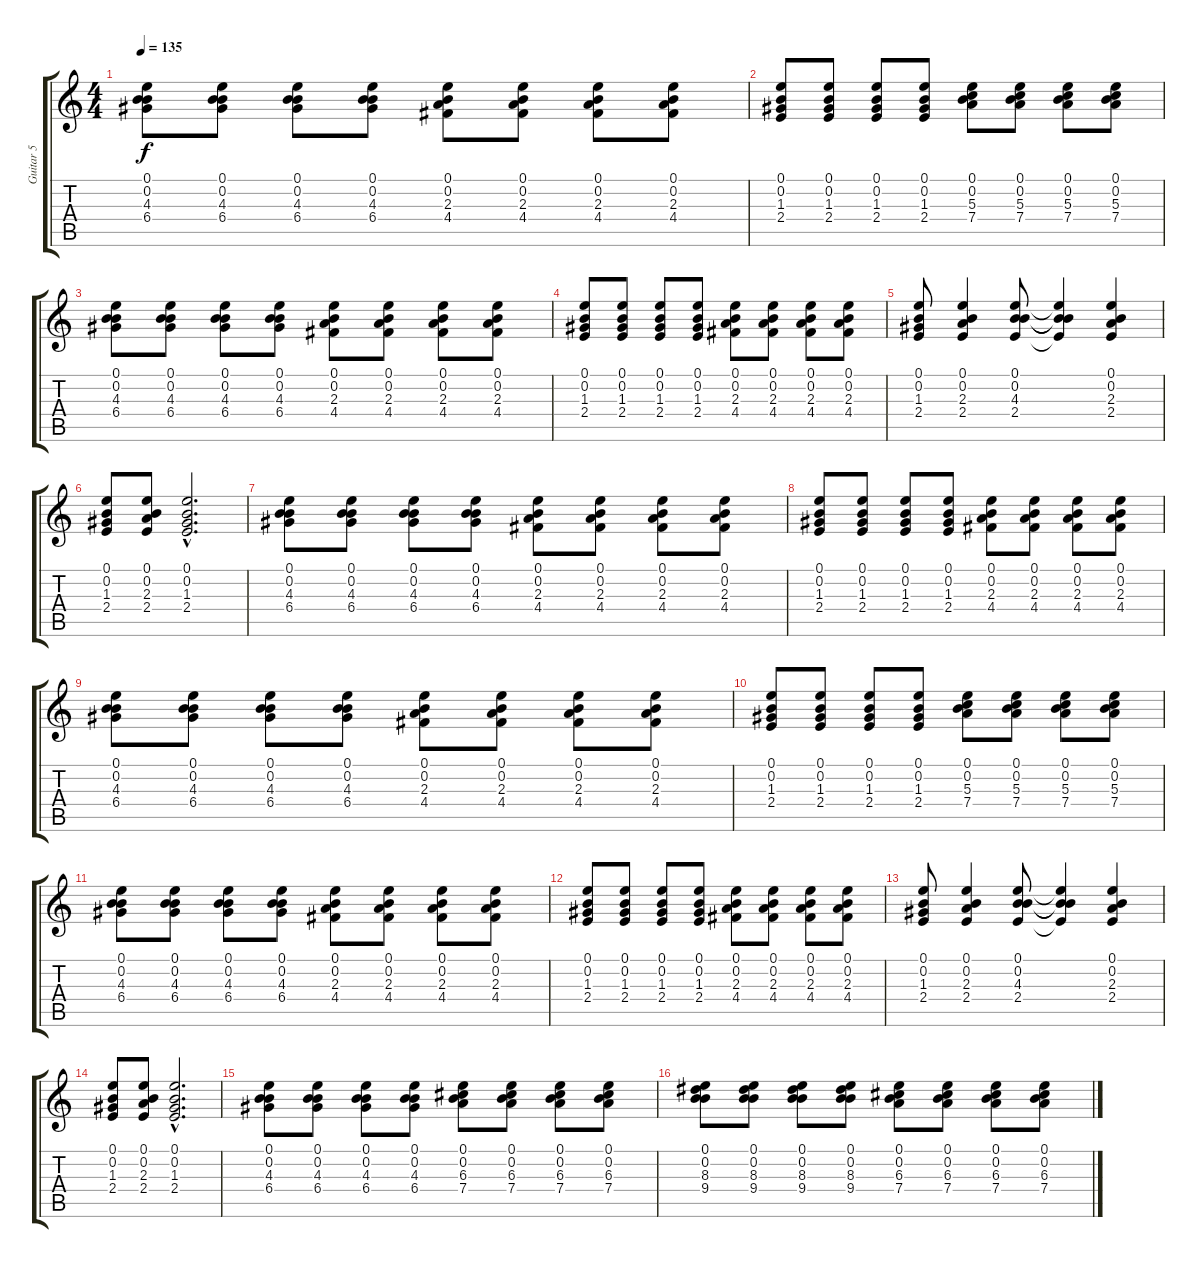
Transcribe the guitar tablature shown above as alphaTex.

\track ("Guitar 5" "Guitar 5") {instrument distortionguitar}
\staff {score tabs}
\tuning (E4 B3 G3 D3 A2 E2) {hide}
\ts (4 4)
\tempo 135
\clef g2
\ks c
(0.1 0.2 4.3 6.4).8{dy f} (0.1 0.2 4.3 6.4).8 (0.1 0.2 4.3 6.4).8 (0.1 0.2 4.3 6.4).8 (0.1 0.2 2.3 4.4).8 (0.1 0.2 2.3 4.4).8 (0.1 0.2 2.3 4.4).8 (0.1 0.2 2.3 4.4).8 |
(0.1 0.2 1.3 2.4).8 (0.1 0.2 1.3 2.4).8 (0.1 0.2 1.3 2.4).8 (0.1 0.2 1.3 2.4).8 (0.1 0.2 5.3 7.4).8 (0.1 0.2 5.3 7.4).8 (0.1 0.2 5.3 7.4).8 (0.1 0.2 5.3 7.4).8 |
(0.1 0.2 4.3 6.4).8 (0.1 0.2 4.3 6.4).8 (0.1 0.2 4.3 6.4).8 (0.1 0.2 4.3 6.4).8 (0.1 0.2 2.3 4.4).8 (0.1 0.2 2.3 4.4).8 (0.1 0.2 2.3 4.4).8 (0.1 0.2 2.3 4.4).8 |
(0.1 0.2 1.3 2.4).8 (0.1 0.2 1.3 2.4).8 (0.1 0.2 1.3 2.4).8 (0.1 0.2 1.3 2.4).8 (0.1 0.2 2.3 4.4).8 (0.1 0.2 2.3 4.4).8 (0.1 0.2 2.3 4.4).8 (0.1 0.2 2.3 4.4).8 |
(0.1 0.2 1.3 2.4).8 (0.1 0.2 2.3 2.4).4 (0.1 0.2 4.3 2.4).8 (0.1{t} 0.2{t} 4.3{t} 2.4{t}).4 (0.1 0.2 2.3 2.4).4 |
(0.1 0.2 1.3 2.4).8 (0.1 0.2 2.3 2.4).8 (0.1{hac} 0.2{hac} 1.3{hac} 2.4{hac}).2{d} |
(0.1 0.2 4.3 6.4).8 (0.1 0.2 4.3 6.4).8 (0.1 0.2 4.3 6.4).8 (0.1 0.2 4.3 6.4).8 (0.1 0.2 2.3 4.4).8 (0.1 0.2 2.3 4.4).8 (0.1 0.2 2.3 4.4).8 (0.1 0.2 2.3 4.4).8 |
(0.1 0.2 1.3 2.4).8 (0.1 0.2 1.3 2.4).8 (0.1 0.2 1.3 2.4).8 (0.1 0.2 1.3 2.4).8 (0.1 0.2 2.3 4.4).8 (0.1 0.2 2.3 4.4).8 (0.1 0.2 2.3 4.4).8 (0.1 0.2 2.3 4.4).8 |
(0.1 0.2 4.3 6.4).8 (0.1 0.2 4.3 6.4).8 (0.1 0.2 4.3 6.4).8 (0.1 0.2 4.3 6.4).8 (0.1 0.2 2.3 4.4).8 (0.1 0.2 2.3 4.4).8 (0.1 0.2 2.3 4.4).8 (0.1 0.2 2.3 4.4).8 |
(0.1 0.2 1.3 2.4).8 (0.1 0.2 1.3 2.4).8 (0.1 0.2 1.3 2.4).8 (0.1 0.2 1.3 2.4).8 (0.1 0.2 5.3 7.4).8 (0.1 0.2 5.3 7.4).8 (0.1 0.2 5.3 7.4).8 (0.1 0.2 5.3 7.4).8 |
(0.1 0.2 4.3 6.4).8 (0.1 0.2 4.3 6.4).8 (0.1 0.2 4.3 6.4).8 (0.1 0.2 4.3 6.4).8 (0.1 0.2 2.3 4.4).8 (0.1 0.2 2.3 4.4).8 (0.1 0.2 2.3 4.4).8 (0.1 0.2 2.3 4.4).8 |
(0.1 0.2 1.3 2.4).8 (0.1 0.2 1.3 2.4).8 (0.1 0.2 1.3 2.4).8 (0.1 0.2 1.3 2.4).8 (0.1 0.2 2.3 4.4).8 (0.1 0.2 2.3 4.4).8 (0.1 0.2 2.3 4.4).8 (0.1 0.2 2.3 4.4).8 |
(0.1 0.2 1.3 2.4).8 (0.1 0.2 2.3 2.4).4 (0.1 0.2 4.3 2.4).8 (0.1{t} 0.2{t} 4.3{t} 2.4{t}).4 (0.1 0.2 2.3 2.4).4 |
(0.1 0.2 1.3 2.4).8 (0.1 0.2 2.3 2.4).8 (0.1{hac} 0.2{hac} 1.3{hac} 2.4{hac}).2{d} |
(0.1 0.2 4.3 6.4).8 (0.1 0.2 4.3 6.4).8 (0.1 0.2 4.3 6.4).8 (0.1 0.2 4.3 6.4).8 (0.1 0.2 6.3 7.4).8 (0.1 0.2 6.3 7.4).8 (0.1 0.2 6.3 7.4).8 (0.1 0.2 6.3 7.4).8 |
(0.1 0.2 8.3 9.4).8 (0.1 0.2 8.3 9.4).8 (0.1 0.2 8.3 9.4).8 (0.1 0.2 8.3 9.4).8 (0.1 0.2 6.3 7.4).8 (0.1 0.2 6.3 7.4).8 (0.1 0.2 6.3 7.4).8 (0.1 0.2 6.3 7.4).8
